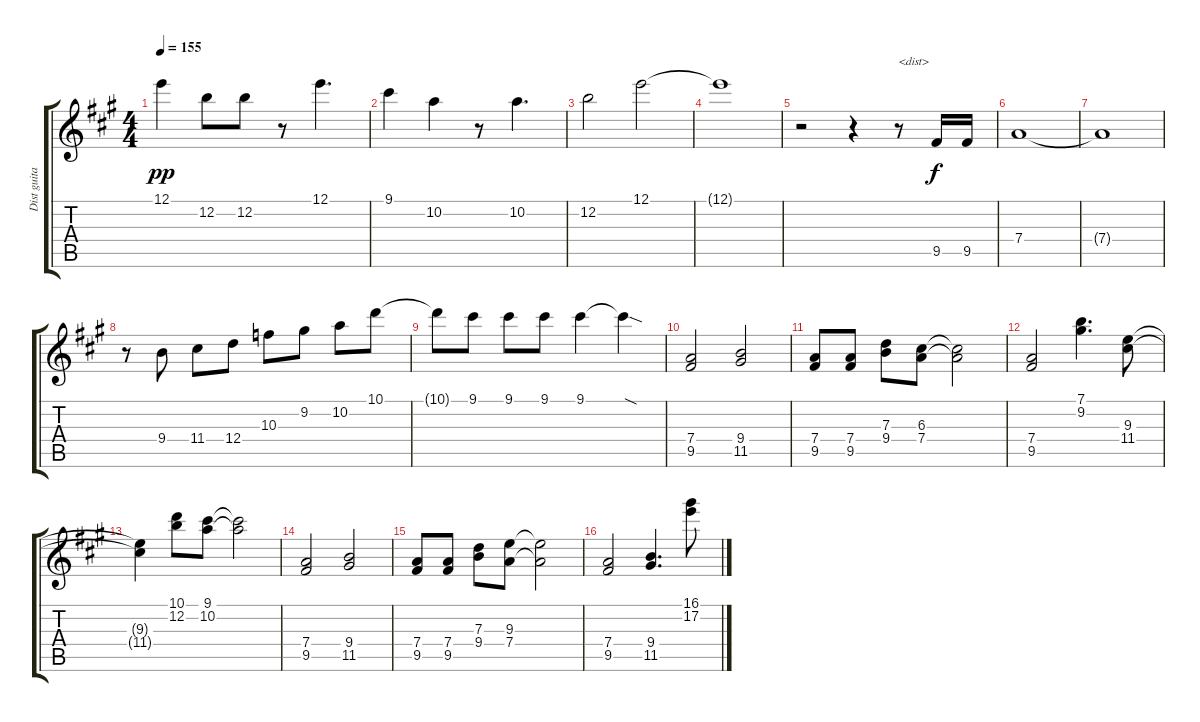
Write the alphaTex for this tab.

\track ("Dist guitar 1" "Dist guita") {instrument distortionguitar}
\staff {score tabs}
\tuning (E4 B3 G3 D3 A2 E2) {hide}
\ts (4 4)
\tempo 155
\clef g2
\ks a
12.1.4{dy pp} 12.2.8 12.2.8 r.8 12.1.4{d} |
9.1.4 10.2.4 r.8 10.2.4{d} |
12.2.2 12.1.2 |
12.1{t}.1 |
r.2 r.4 r.8{txt "<dist>"} 9.5.16{dy f} 9.5.16 |
7.4.1 |
7.4{t}.1 |
r.8 9.4.8 11.4.8 12.4.8 10.3.8 9.2.8 10.2.8 10.1.8 |
10.1{t}.8 9.1.8 9.1.8 9.1.8 9.1.4 9.1{sod t}.4 |
(7.4 9.5).2 (9.4 11.5).2 |
(7.4 9.5).8 (7.4 9.5).8 (7.3 9.4).8 (6.3 7.4).8 (6.3{t} 7.4{t}).2 |
(7.4 9.5).2 (7.1 9.2).4{d} (9.3 11.4).8 |
(9.3{t} 11.4{t}).4 (10.1 12.2).8 (9.1 10.2).8 (9.1{t} 10.2{t}).2 |
(7.4 9.5).2 (9.4 11.5).2 |
(7.4 9.5).8 (7.4 9.5).8 (7.3 9.4).8 (9.3 7.4).8 (9.3{t} 7.4{t}).2 |
(7.4 9.5).2 (9.4 11.5).4{d} (16.1 17.2).8
